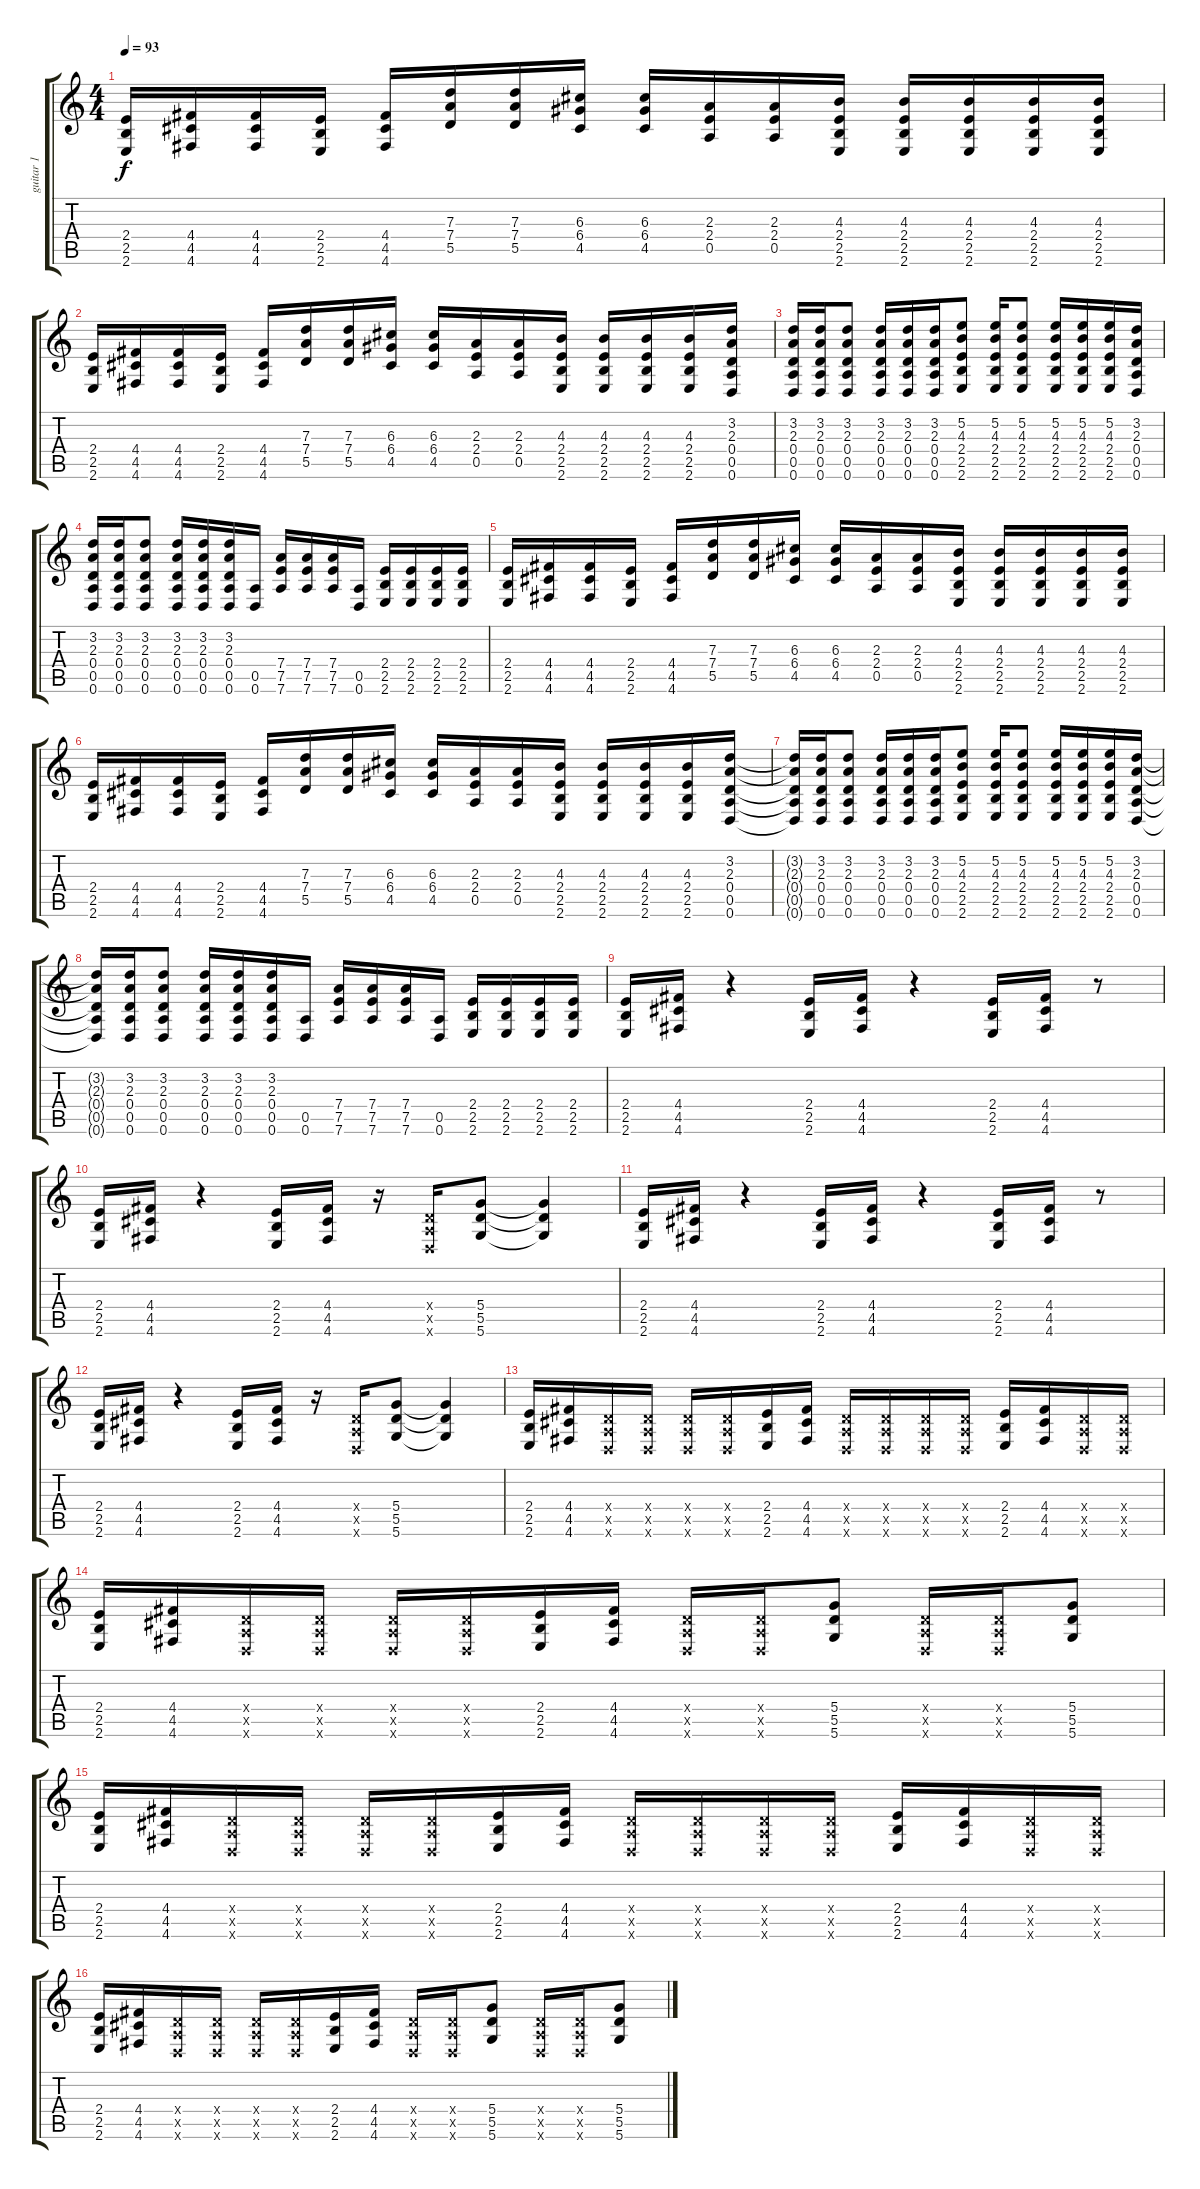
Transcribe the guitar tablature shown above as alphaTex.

\track ("guitar 1" "guitar 1") {instrument electricguitarclean}
\staff {score tabs}
\tuning (E4 B3 G3 D3 A2 D2) {hide}
\ts (4 4)
\tempo 93
\clef g2
\ks c
(2.4 2.5 2.6).16{dy f} (4.4 4.5 4.6).16 (4.4 4.5 4.6).16 (2.4 2.5 2.6).16 (4.4 4.5 4.6).16 (7.3 7.4 5.5).16 (7.3 7.4 5.5).16 (6.3 6.4 4.5).16 (6.3 6.4 4.5).16 (2.3 2.4 0.5).16 (2.3 2.4 0.5).16 (4.3 2.4 2.5 2.6).16 (4.3 2.4 2.5 2.6).16 (4.3 2.4 2.5 2.6).16 (4.3 2.4 2.5 2.6).16 (4.3 2.4 2.5 2.6).16 |
(2.4 2.5 2.6).16 (4.4 4.5 4.6).16 (4.4 4.5 4.6).16 (2.4 2.5 2.6).16 (4.4 4.5 4.6).16 (7.3 7.4 5.5).16 (7.3 7.4 5.5).16 (6.3 6.4 4.5).16 (6.3 6.4 4.5).16 (2.3 2.4 0.5).16 (2.3 2.4 0.5).16 (4.3 2.4 2.5 2.6).16 (4.3 2.4 2.5 2.6).16 (4.3 2.4 2.5 2.6).16 (4.3 2.4 2.5 2.6).16 (3.2 2.3 0.4 0.5 0.6).16 |
(3.2 2.3 0.4 0.5 0.6).16 (3.2 2.3 0.4 0.5 0.6).16 (3.2 2.3 0.4 0.5 0.6).8 (3.2 2.3 0.4 0.5 0.6).16 (3.2 2.3 0.4 0.5 0.6).16 (3.2 2.3 0.4 0.5 0.6).16 (5.2 4.3 2.4 2.5 2.6).8 (5.2 4.3 2.4 2.5 2.6).16 (5.2 4.3 2.4 2.5 2.6).8 (5.2 4.3 2.4 2.5 2.6).16 (5.2 4.3 2.4 2.5 2.6).16 (5.2 4.3 2.4 2.5 2.6).16 (3.2 2.3 0.4 0.5 0.6).16 |
(3.2 2.3 0.4 0.5 0.6).16 (3.2 2.3 0.4 0.5 0.6).16 (3.2 2.3 0.4 0.5 0.6).8 (3.2 2.3 0.4 0.5 0.6).16 (3.2 2.3 0.4 0.5 0.6).16 (3.2 2.3 0.4 0.5 0.6).16 (0.5 0.6).16 (7.4 7.5 7.6).16 (7.4 7.5 7.6).16 (7.4 7.5 7.6).16 (0.5 0.6).16 (2.4 2.5 2.6).16 (2.4 2.5 2.6).16 (2.4 2.5 2.6).16 (2.4 2.5 2.6).16 |
(2.4 2.5 2.6).16 (4.4 4.5 4.6).16 (4.4 4.5 4.6).16 (2.4 2.5 2.6).16 (4.4 4.5 4.6).16 (7.3 7.4 5.5).16 (7.3 7.4 5.5).16 (6.3 6.4 4.5).16 (6.3 6.4 4.5).16 (2.3 2.4 0.5).16 (2.3 2.4 0.5).16 (4.3 2.4 2.5 2.6).16 (4.3 2.4 2.5 2.6).16 (4.3 2.4 2.5 2.6).16 (4.3 2.4 2.5 2.6).16 (4.3 2.4 2.5 2.6).16 |
(2.4 2.5 2.6).16 (4.4 4.5 4.6).16 (4.4 4.5 4.6).16 (2.4 2.5 2.6).16 (4.4 4.5 4.6).16 (7.3 7.4 5.5).16 (7.3 7.4 5.5).16 (6.3 6.4 4.5).16 (6.3 6.4 4.5).16 (2.3 2.4 0.5).16 (2.3 2.4 0.5).16 (4.3 2.4 2.5 2.6).16 (4.3 2.4 2.5 2.6).16 (4.3 2.4 2.5 2.6).16 (4.3 2.4 2.5 2.6).16 (3.2 2.3 0.4 0.5 0.6).16 |
(3.2{t} 2.3{t} 0.4{t} 0.5{t} 0.6{t}).16 (3.2 2.3 0.4 0.5 0.6).16 (3.2 2.3 0.4 0.5 0.6).8 (3.2 2.3 0.4 0.5 0.6).16 (3.2 2.3 0.4 0.5 0.6).16 (3.2 2.3 0.4 0.5 0.6).16 (5.2 4.3 2.4 2.5 2.6).8 (5.2 4.3 2.4 2.5 2.6).16 (5.2 4.3 2.4 2.5 2.6).8 (5.2 4.3 2.4 2.5 2.6).16 (5.2 4.3 2.4 2.5 2.6).16 (5.2 4.3 2.4 2.5 2.6).16 (3.2 2.3 0.4 0.5 0.6).16 |
(3.2{t} 2.3{t} 0.4{t} 0.5{t} 0.6{t}).16 (3.2 2.3 0.4 0.5 0.6).16 (3.2 2.3 0.4 0.5 0.6).8 (3.2 2.3 0.4 0.5 0.6).16 (3.2 2.3 0.4 0.5 0.6).16 (3.2 2.3 0.4 0.5 0.6).16 (0.5 0.6).16 (7.4 7.5 7.6).16 (7.4 7.5 7.6).16 (7.4 7.5 7.6).16 (0.5 0.6).16 (2.4 2.5 2.6).16 (2.4 2.5 2.6).16 (2.4 2.5 2.6).16 (2.4 2.5 2.6).16 |
(2.4 2.5 2.6).16 (4.4 4.5 4.6).16 r.4 (2.4 2.5 2.6).16 (4.4 4.5 4.6).16 r.4 (2.4 2.5 2.6).16 (4.4 4.5 4.6).16 r.8 |
(2.4 2.5 2.6).16 (4.4 4.5 4.6).16 r.4 (2.4 2.5 2.6).16 (4.4 4.5 4.6).16 r.16 (0.4{x} 0.5{x} 0.6{x}).16 (5.4 5.5 5.6).8 (5.4{t} 5.5{t} 5.6{t}).4 |
(2.4 2.5 2.6).16 (4.4 4.5 4.6).16 r.4 (2.4 2.5 2.6).16 (4.4 4.5 4.6).16 r.4 (2.4 2.5 2.6).16 (4.4 4.5 4.6).16 r.8 |
(2.4 2.5 2.6).16 (4.4 4.5 4.6).16 r.4 (2.4 2.5 2.6).16 (4.4 4.5 4.6).16 r.16 (0.4{x} 0.5{x} 0.6{x}).16 (5.4 5.5 5.6).8 (5.4{t} 5.5{t} 5.6{t}).4 |
(2.4 2.5 2.6).16 (4.4 4.5 4.6).16 (0.4{x} 0.5{x} 0.6{x}).16 (0.4{x} 0.5{x} 0.6{x}).16 (0.4{x} 0.5{x} 0.6{x}).16 (0.4{x} 0.5{x} 0.6{x}).16 (2.4 2.5 2.6).16 (4.4 4.5 4.6).16 (0.4{x} 0.5{x} 0.6{x}).16 (0.4{x} 0.5{x} 0.6{x}).16 (0.4{x} 0.5{x} 0.6{x}).16 (0.4{x} 0.5{x} 0.6{x}).16 (2.4 2.5 2.6).16 (4.4 4.5 4.6).16 (0.4{x} 0.5{x} 0.6{x}).16 (0.4{x} 0.5{x} 0.6{x}).16 |
(2.4 2.5 2.6).16 (4.4 4.5 4.6).16 (0.4{x} 0.5{x} 0.6{x}).16 (0.4{x} 0.5{x} 0.6{x}).16 (0.4{x} 0.5{x} 0.6{x}).16 (0.4{x} 0.5{x} 0.6{x}).16 (2.4 2.5 2.6).16 (4.4 4.5 4.6).16 (0.4{x} 0.5{x} 0.6{x}).16 (0.4{x} 0.5{x} 0.6{x}).16 (5.4 5.5 5.6).8 (0.4{x} 0.5{x} 0.6{x}).16 (0.4{x} 0.5{x} 0.6{x}).16 (5.4 5.5 5.6).8 |
(2.4 2.5 2.6).16 (4.4 4.5 4.6).16 (0.4{x} 0.5{x} 0.6{x}).16 (0.4{x} 0.5{x} 0.6{x}).16 (0.4{x} 0.5{x} 0.6{x}).16 (0.4{x} 0.5{x} 0.6{x}).16 (2.4 2.5 2.6).16 (4.4 4.5 4.6).16 (0.4{x} 0.5{x} 0.6{x}).16 (0.4{x} 0.5{x} 0.6{x}).16 (0.4{x} 0.5{x} 0.6{x}).16 (0.4{x} 0.5{x} 0.6{x}).16 (2.4 2.5 2.6).16 (4.4 4.5 4.6).16 (0.4{x} 0.5{x} 0.6{x}).16 (0.4{x} 0.5{x} 0.6{x}).16 |
(2.4 2.5 2.6).16 (4.4 4.5 4.6).16 (0.4{x} 0.5{x} 0.6{x}).16 (0.4{x} 0.5{x} 0.6{x}).16 (0.4{x} 0.5{x} 0.6{x}).16 (0.4{x} 0.5{x} 0.6{x}).16 (2.4 2.5 2.6).16 (4.4 4.5 4.6).16 (0.4{x} 0.5{x} 0.6{x}).16 (0.4{x} 0.5{x} 0.6{x}).16 (5.4 5.5 5.6).8 (0.4{x} 0.5{x} 0.6{x}).16 (0.4{x} 0.5{x} 0.6{x}).16 (5.4 5.5 5.6).8
